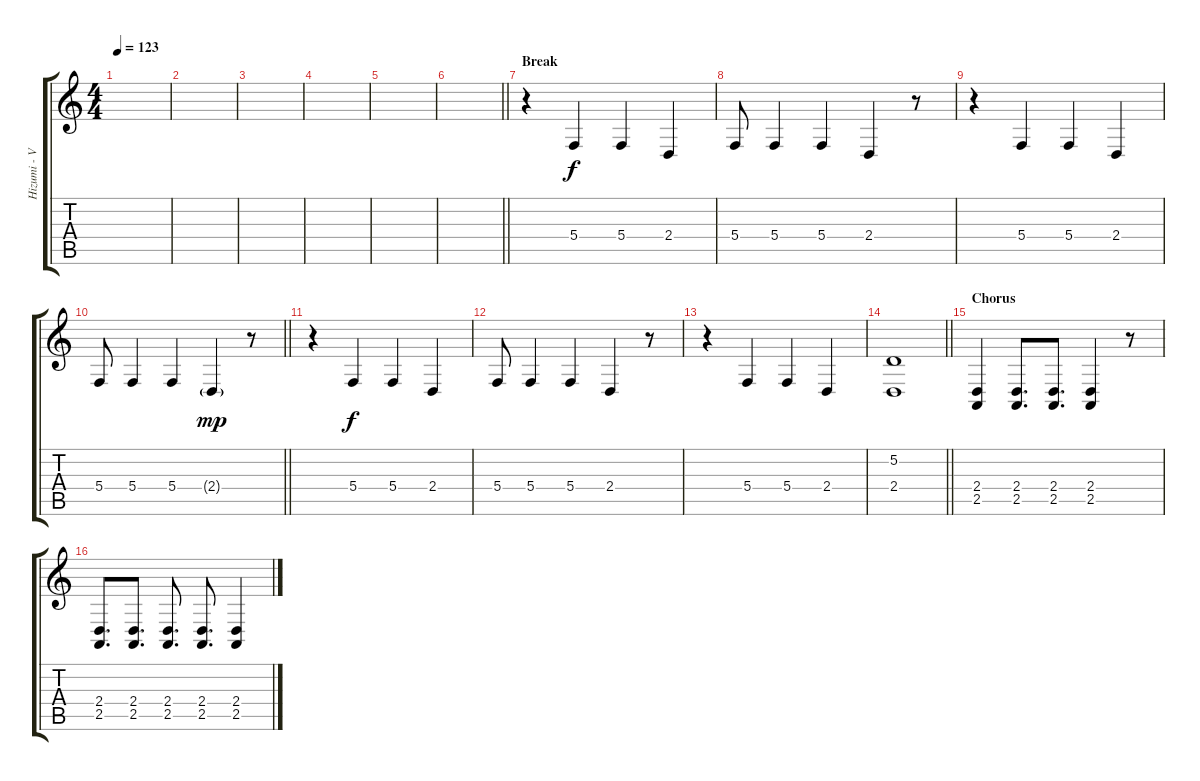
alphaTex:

\track ("Hizumi - Vocals" "Hizumi - V") {instrument lead6voice}
\staff {score tabs}
\tuning (D4 A3 F3 C3 G2 D2) {hide}
\ts (4 4)
\tempo 123
\clef g2
\ks c
|
|
|
|
|
\barLineRight lightlight
|
\section ("" "Break")
r.4 5.4.4 5.4.4 2.4.4 |
5.4.8 5.4.4 5.4.4 2.4.4 r.8 |
r.4 5.4.4 5.4.4 2.4.4 |
\barLineRight lightlight
5.4.8 5.4.4 5.4.4 2.4{g}.4{dy mp} r.8 |
\section ("" "")
r.4 5.4.4{dy f} 5.4.4 2.4.4 |
5.4.8 5.4.4 5.4.4 2.4.4 r.8 |
r.4 5.4.4 5.4.4 2.4.4 |
\barLineRight lightlight
(5.2 2.4).1 |
\section ("" "Chorus")
(2.4 2.5).4 (2.4 2.5).8{d} (2.4 2.5).8{d} (2.4 2.5).4 r.8 |
(2.4 2.5).8{d} (2.4 2.5).8{d} (2.4 2.5).8{d} (2.4 2.5).8{d} (2.4 2.5).4
